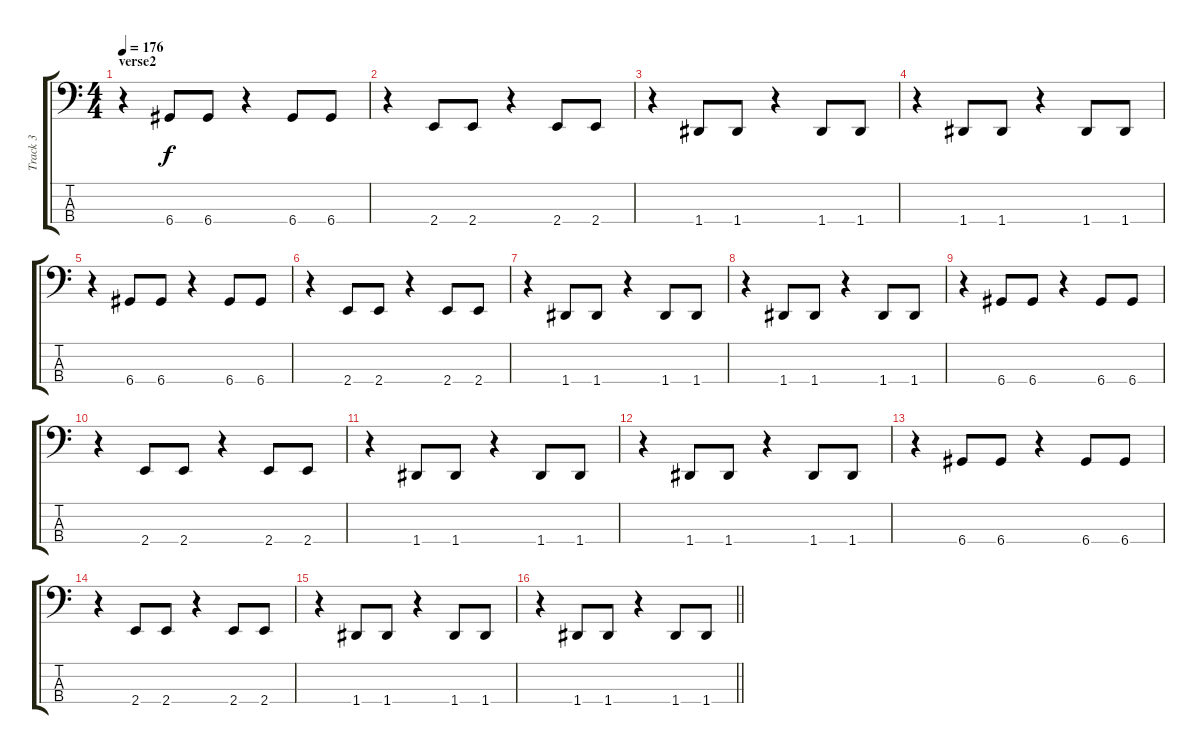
\track ("Track 3" "Track 3") {instrument electricbasspick}
\staff {score tabs}
\tuning (G2 D2 A1 D1) {hide}
\ts (4 4)
\section ("" "verse2")
\tempo 176
\clef f4
\ks c
r.4{dy f} 6.4.8 6.4.8 r.4 6.4.8 6.4.8 |
r.4 2.4.8 2.4.8 r.4 2.4.8 2.4.8 |
r.4 1.4.8 1.4.8 r.4 1.4.8 1.4.8 |
r.4 1.4.8 1.4.8 r.4 1.4.8 1.4.8 |
r.4 6.4.8 6.4.8 r.4 6.4.8 6.4.8 |
r.4 2.4.8 2.4.8 r.4 2.4.8 2.4.8 |
r.4 1.4.8 1.4.8 r.4 1.4.8 1.4.8 |
r.4 1.4.8 1.4.8 r.4 1.4.8 1.4.8 |
r.4 6.4.8 6.4.8 r.4 6.4.8 6.4.8 |
r.4 2.4.8 2.4.8 r.4 2.4.8 2.4.8 |
r.4 1.4.8 1.4.8 r.4 1.4.8 1.4.8 |
r.4 1.4.8 1.4.8 r.4 1.4.8 1.4.8 |
r.4 6.4.8 6.4.8 r.4 6.4.8 6.4.8 |
r.4 2.4.8 2.4.8 r.4 2.4.8 2.4.8 |
r.4 1.4.8 1.4.8 r.4 1.4.8 1.4.8 |
\barLineRight lightlight
r.4 1.4.8 1.4.8 r.4 1.4.8 1.4.8
